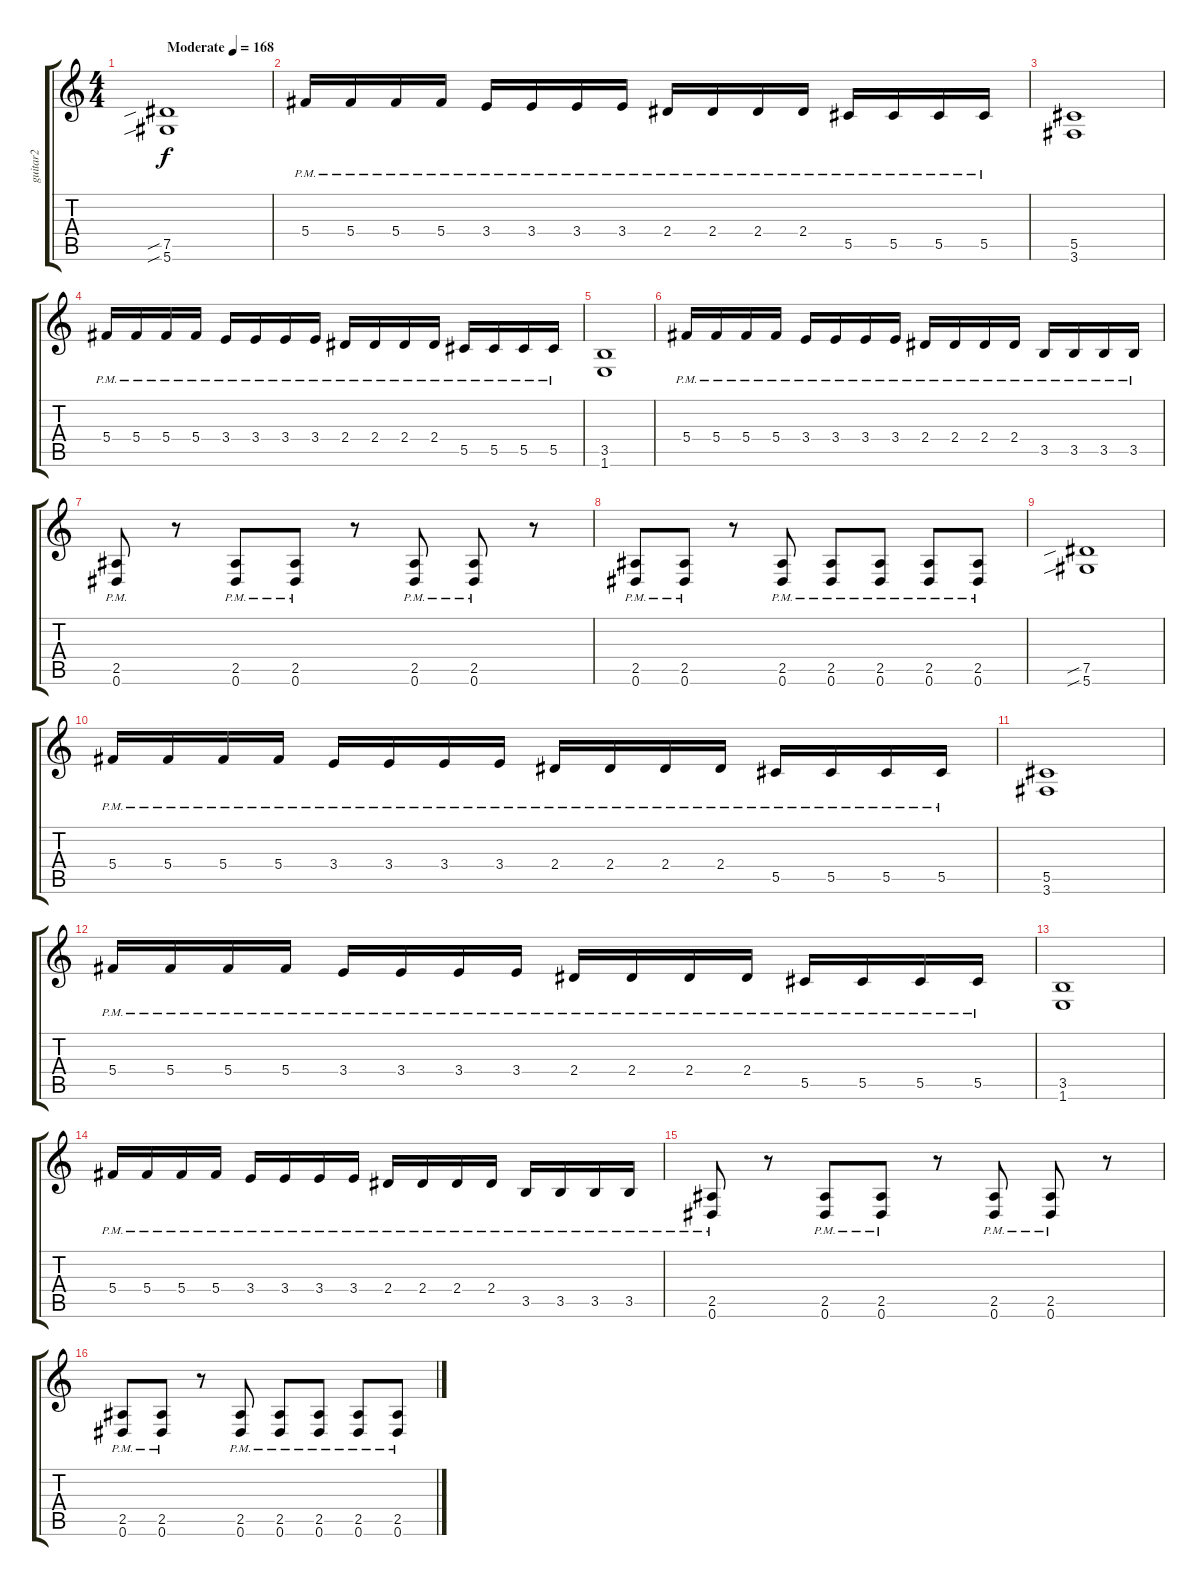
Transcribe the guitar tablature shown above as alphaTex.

\track ("guitar2" "guitar2") {instrument distortionguitar}
\staff {score tabs}
\tuning (Eb4 Bb3 Gb3 Db3 Ab2 Eb2) {hide}
\ts (4 4)
\tempo (168 "Moderate")
\clef g2
\ks c
(7.5{sib} 5.6{sib}).1{dy f instrument distortionguitar} |
5.4{pm}.16 5.4{pm}.16 5.4{pm}.16 5.4{pm}.16 3.4{pm}.16 3.4{pm}.16 3.4{pm}.16 3.4{pm}.16 2.4{pm}.16 2.4{pm}.16 2.4{pm}.16 2.4{pm}.16 5.5{pm}.16 5.5{pm}.16 5.5{pm}.16 5.5{pm}.16 |
(5.5 3.6).1 |
5.4{pm}.16 5.4{pm}.16 5.4{pm}.16 5.4{pm}.16 3.4{pm}.16 3.4{pm}.16 3.4{pm}.16 3.4{pm}.16 2.4{pm}.16 2.4{pm}.16 2.4{pm}.16 2.4{pm}.16 5.5{pm}.16 5.5{pm}.16 5.5{pm}.16 5.5{pm}.16 |
(3.5 1.6).1 |
5.4{pm}.16 5.4{pm}.16 5.4{pm}.16 5.4{pm}.16 3.4{pm}.16 3.4{pm}.16 3.4{pm}.16 3.4{pm}.16 2.4{pm}.16 2.4{pm}.16 2.4{pm}.16 2.4{pm}.16 3.5{pm}.16 3.5{pm}.16 3.5{pm}.16 3.5{pm}.16 |
(2.5{pm} 0.6).8 r.8 (2.5{pm} 0.6).8 (2.5{pm} 0.6).8 r.8 (2.5{pm} 0.6).8 (2.5{pm} 0.6).8 r.8 |
(2.5{pm} 0.6).8 (2.5{pm} 0.6).8 r.8 (2.5{pm} 0.6).8 (2.5{pm} 0.6).8 (2.5{pm} 0.6).8 (2.5{pm} 0.6).8 (2.5{pm} 0.6).8 |
(7.5{sib} 5.6{sib}).1 |
5.4{pm}.16 5.4{pm}.16 5.4{pm}.16 5.4{pm}.16 3.4{pm}.16 3.4{pm}.16 3.4{pm}.16 3.4{pm}.16 2.4{pm}.16 2.4{pm}.16 2.4{pm}.16 2.4{pm}.16 5.5{pm}.16 5.5{pm}.16 5.5{pm}.16 5.5{pm}.16 |
(5.5 3.6).1 |
5.4{pm}.16 5.4{pm}.16 5.4{pm}.16 5.4{pm}.16 3.4{pm}.16 3.4{pm}.16 3.4{pm}.16 3.4{pm}.16 2.4{pm}.16 2.4{pm}.16 2.4{pm}.16 2.4{pm}.16 5.5{pm}.16 5.5{pm}.16 5.5{pm}.16 5.5{pm}.16 |
(3.5 1.6).1 |
5.4{pm}.16 5.4{pm}.16 5.4{pm}.16 5.4{pm}.16 3.4{pm}.16 3.4{pm}.16 3.4{pm}.16 3.4{pm}.16 2.4{pm}.16 2.4{pm}.16 2.4{pm}.16 2.4{pm}.16 3.5{pm}.16 3.5{pm}.16 3.5{pm}.16 3.5{pm}.16 |
(2.5{pm} 0.6).8 r.8 (2.5{pm} 0.6).8 (2.5{pm} 0.6).8 r.8 (2.5{pm} 0.6).8 (2.5{pm} 0.6).8 r.8 |
(2.5{pm} 0.6).8 (2.5{pm} 0.6).8 r.8 (2.5{pm} 0.6).8 (2.5{pm} 0.6).8 (2.5{pm} 0.6).8 (2.5{pm} 0.6).8 (2.5{pm} 0.6).8
